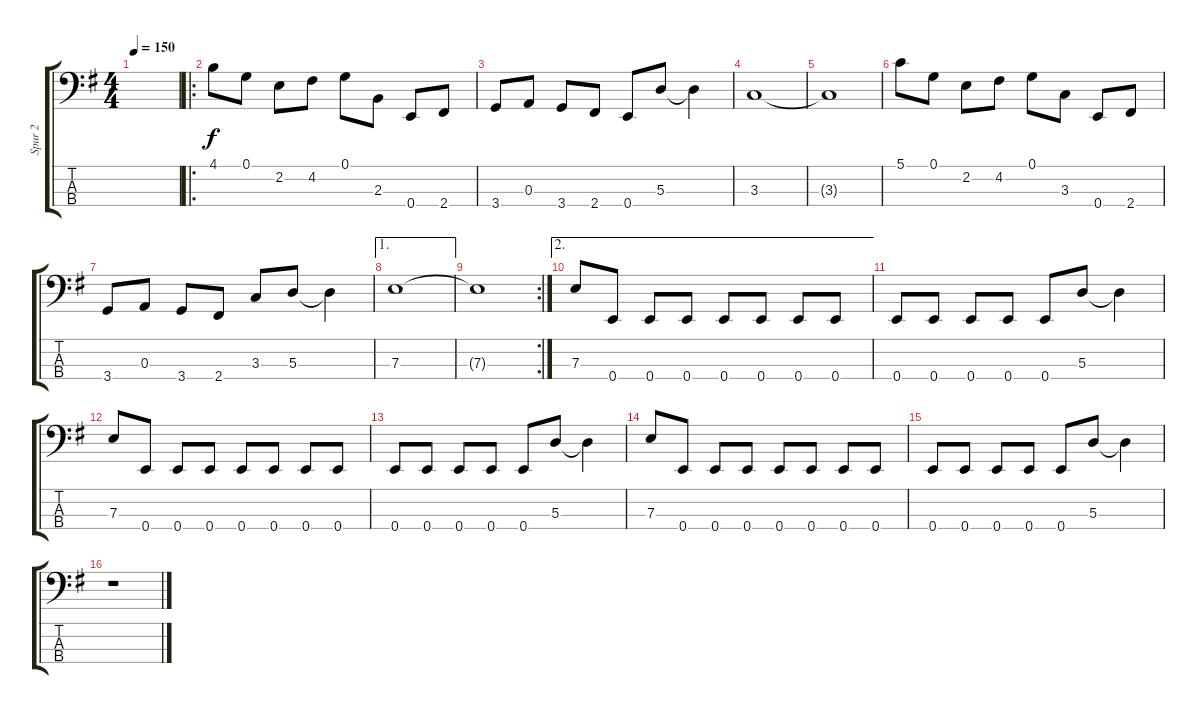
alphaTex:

\track ("Spur 2" "Spur 2") {instrument electricbassfinger}
\staff {score tabs}
\tuning (G2 D2 A1 E1) {hide}
\ts (4 4)
\tempo 150
\clef f4
\ks g
|
\ro
4.1.8 0.1.8 2.2.8 4.2.8 0.1.8 2.3.8 0.4.8 2.4.8 |
3.4.8 0.3.8 3.4.8 2.4.8 0.4.8 5.3.8 5.3{t}.4 |
3.3.1 |
3.3{t}.1 |
5.1.8 0.1.8 2.2.8 4.2.8 0.1.8 3.3.8 0.4.8 2.4.8 |
3.4.8 0.3.8 3.4.8 2.4.8 3.3.8 5.3.8 5.3{t}.4 |
\ae 1
7.3.1 |
\rc 2
7.3{t}.1 |
\ae 2
7.3.8 0.4.8 0.4.8 0.4.8 0.4.8 0.4.8 0.4.8 0.4.8 |
0.4.8 0.4.8 0.4.8 0.4.8 0.4.8 5.3.8 5.3{t}.4 |
7.3.8 0.4.8 0.4.8 0.4.8 0.4.8 0.4.8 0.4.8 0.4.8 |
0.4.8 0.4.8 0.4.8 0.4.8 0.4.8 5.3.8 5.3{t}.4 |
7.3.8 0.4.8 0.4.8 0.4.8 0.4.8 0.4.8 0.4.8 0.4.8 |
0.4.8 0.4.8 0.4.8 0.4.8 0.4.8 5.3.8 5.3{t}.4 |
r.1
